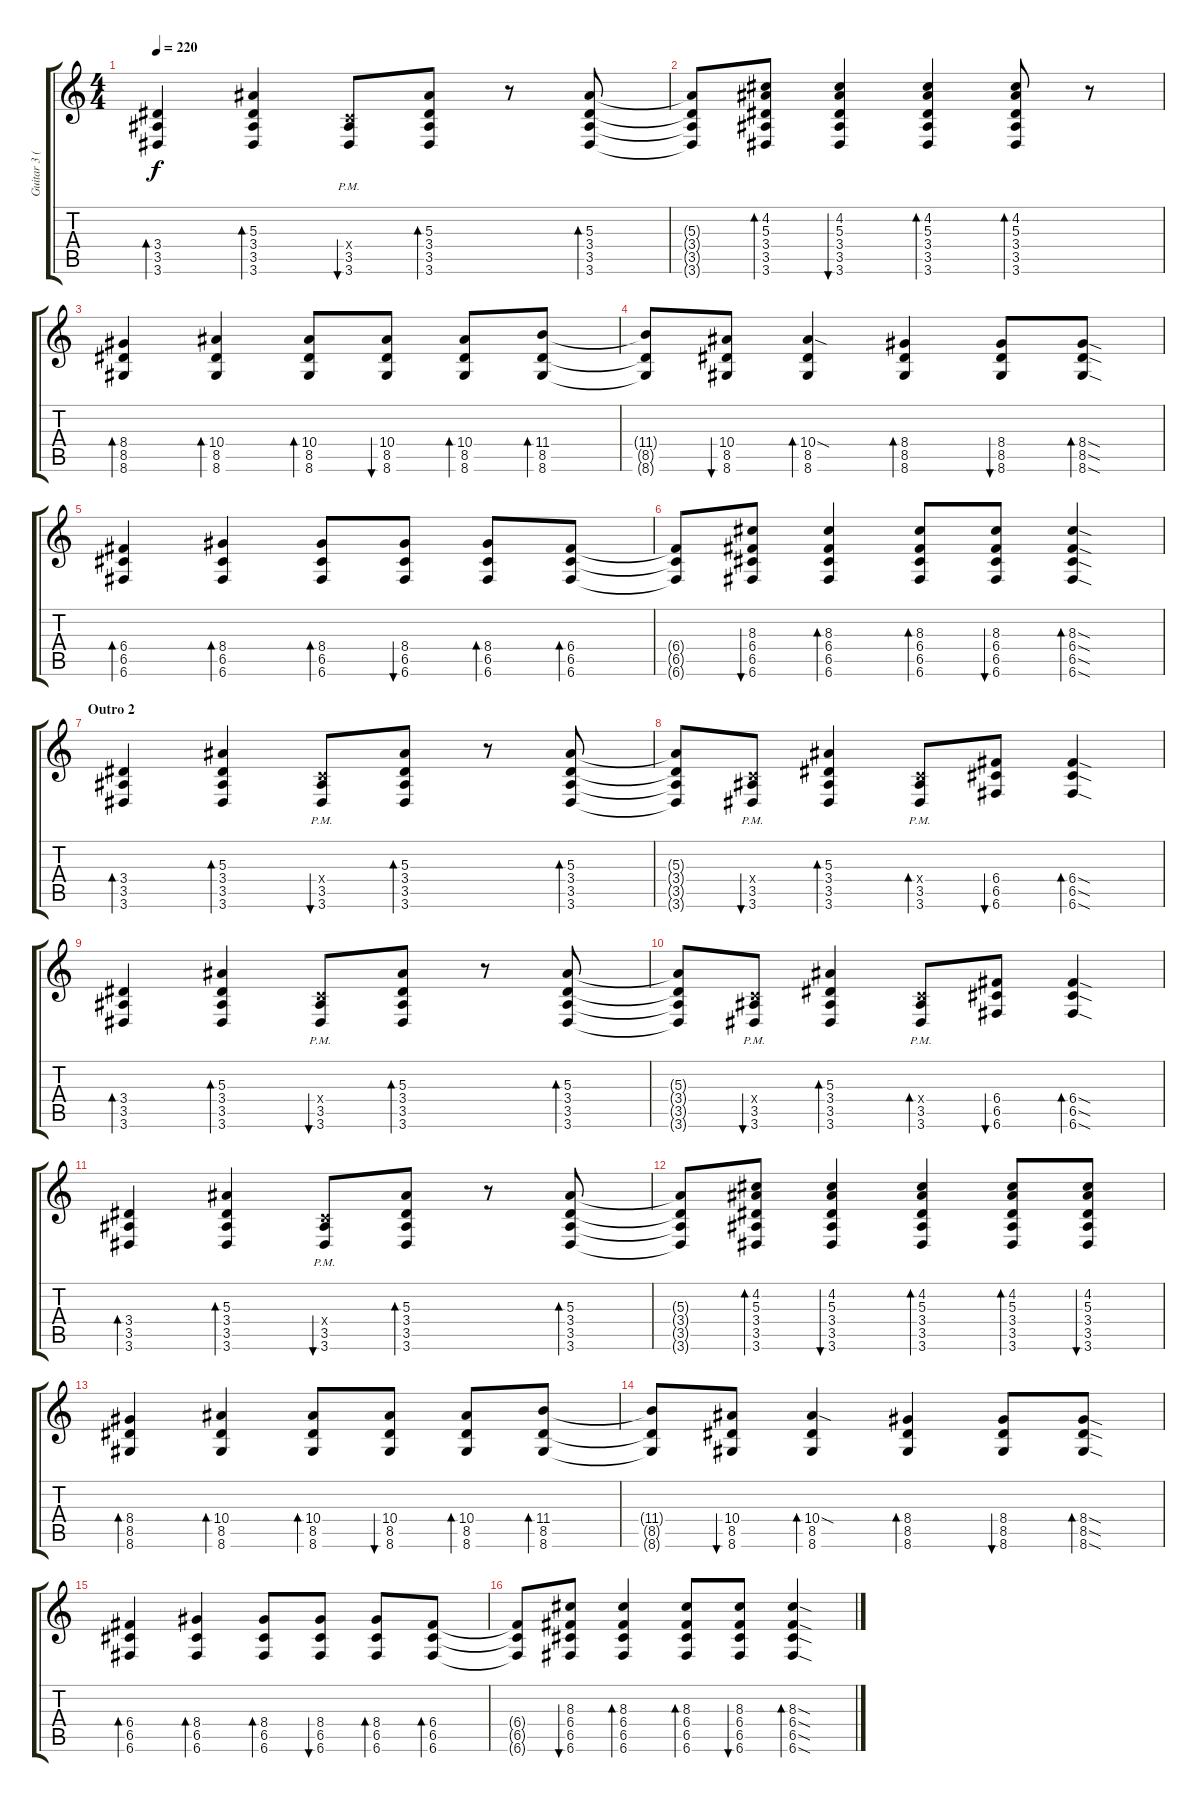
\track ("Guitar 3 (overdrive)" "Guitar 3 (") {instrument overdrivenguitar}
\staff {score tabs}
\tuning (D4 A3 F3 C3 G2 C2) {hide}
\ts (4 4)
\tempo 220
\clef g2
\ks c
(3.4 3.5 3.6).4{bd 60 dy f} (5.3 3.4 3.5 3.6).4{bd 60} (0.4{x} 3.5{pm} 3.6{pm}).8{bu 60} (5.3 3.4 3.5 3.6).8{bd 60} r.8 (5.3 3.4 3.5 3.6).8{bd 60} |
(5.3{t} 3.4{t} 3.5{t} 3.6{t}).8 (4.2 5.3 3.4 3.5 3.6).8{bd 60} (4.2 5.3 3.4 3.5 3.6).4{bu 60} (4.2 5.3 3.4 3.5 3.6).4{bd 60} (4.2 5.3 3.4 3.5 3.6).8{bd 60} r.8 |
(8.4 8.5 8.6).4{bd 60} (10.4 8.5 8.6).4{bd 60} (10.4 8.5 8.6).8{bd 60} (10.4 8.5 8.6).8{bu 60} (10.4 8.5 8.6).8{bd 60} (11.4 8.5 8.6).8{bd 60} |
(11.4{t} 8.5{t} 8.6{t}).8 (10.4 8.5 8.6).8{bu 60} (10.4{sod} 8.5 8.6).4{bd 60} (8.4 8.5 8.6).4{bd 60} (8.4 8.5 8.6).8{bu 60} (8.4{sod} 8.5{sod} 8.6{sod}).8{bd 60} |
(6.4 6.5 6.6).4{bd 60} (8.4 6.5 6.6).4{bd 60} (8.4 6.5 6.6).8{bd 60} (8.4 6.5 6.6).8{bu 60} (8.4 6.5 6.6).8{bd 60} (6.4 6.5 6.6).8{bd 60} |
(6.4{t} 6.5{t} 6.6{t}).8 (8.3 6.4 6.5 6.6).8{bu 60} (8.3 6.4 6.5 6.6).4{bd 60} (8.3 6.4 6.5 6.6).8{bd 60} (8.3 6.4 6.5 6.6).8{bu 60} (8.3{sod} 6.4{sod} 6.5{sod} 6.6{sod}).4{bd 60} |
\section ("" "Outro 2")
(3.4 3.5 3.6).4{bd 60} (5.3 3.4 3.5 3.6).4{bd 60} (0.4{x} 3.5{pm} 3.6{pm}).8{bu 60} (5.3 3.4 3.5 3.6).8{bd 60} r.8 (5.3 3.4 3.5 3.6).8{bd 60} |
(5.3{t} 3.4{t} 3.5{t} 3.6{t}).8 (0.4{x} 3.5{pm} 3.6{pm}).8{bu 60} (5.3 3.4 3.5 3.6).4{bd 60} (0.4{x} 3.5{pm} 3.6{pm}).8{bd 60} (6.4 6.5 6.6).8{bu 60} (6.4{sod} 6.5{sod} 6.6{sod}).4{bd 60} |
(3.4 3.5 3.6).4{bd 60} (5.3 3.4 3.5 3.6).4{bd 60} (0.4{x} 3.5{pm} 3.6{pm}).8{bu 60} (5.3 3.4 3.5 3.6).8{bd 60} r.8 (5.3 3.4 3.5 3.6).8{bd 60} |
(5.3{t} 3.4{t} 3.5{t} 3.6{t}).8 (0.4{x} 3.5{pm} 3.6{pm}).8{bu 60} (5.3 3.4 3.5 3.6).4{bd 60} (0.4{x} 3.5{pm} 3.6{pm}).8{bd 60} (6.4 6.5 6.6).8{bu 60} (6.4{sod} 6.5{sod} 6.6{sod}).4{bd 60} |
(3.4 3.5 3.6).4{bd 60} (5.3 3.4 3.5 3.6).4{bd 60} (0.4{x} 3.5{pm} 3.6{pm}).8{bu 60} (5.3 3.4 3.5 3.6).8{bd 60} r.8 (5.3 3.4 3.5 3.6).8{bd 60} |
(5.3{t} 3.4{t} 3.5{t} 3.6{t}).8 (4.2 5.3 3.4 3.5 3.6).8{bd 60} (4.2 5.3 3.4 3.5 3.6).4{bu 60} (4.2 5.3 3.4 3.5 3.6).4{bd 60} (4.2 5.3 3.4 3.5 3.6).8{bd 60} (4.2 5.3 3.4 3.5 3.6).8{bu 60} |
(8.4 8.5 8.6).4{bd 60} (10.4 8.5 8.6).4{bd 60} (10.4 8.5 8.6).8{bd 60} (10.4 8.5 8.6).8{bu 60} (10.4 8.5 8.6).8{bd 60} (11.4 8.5 8.6).8{bd 60} |
(11.4{t} 8.5{t} 8.6{t}).8 (10.4 8.5 8.6).8{bu 60} (10.4{sod} 8.5 8.6).4{bd 60} (8.4 8.5 8.6).4{bd 60} (8.4 8.5 8.6).8{bu 60} (8.4{sod} 8.5{sod} 8.6{sod}).8{bd 60} |
(6.4 6.5 6.6).4{bd 60} (8.4 6.5 6.6).4{bd 60} (8.4 6.5 6.6).8{bd 60} (8.4 6.5 6.6).8{bu 60} (8.4 6.5 6.6).8{bd 60} (6.4 6.5 6.6).8{bd 60} |
(6.4{t} 6.5{t} 6.6{t}).8 (8.3 6.4 6.5 6.6).8{bu 60} (8.3 6.4 6.5 6.6).4{bd 60} (8.3 6.4 6.5 6.6).8{bd 60} (8.3 6.4 6.5 6.6).8{bu 60} (8.3{sod} 6.4{sod} 6.5{sod} 6.6{sod}).4{bd 60}
